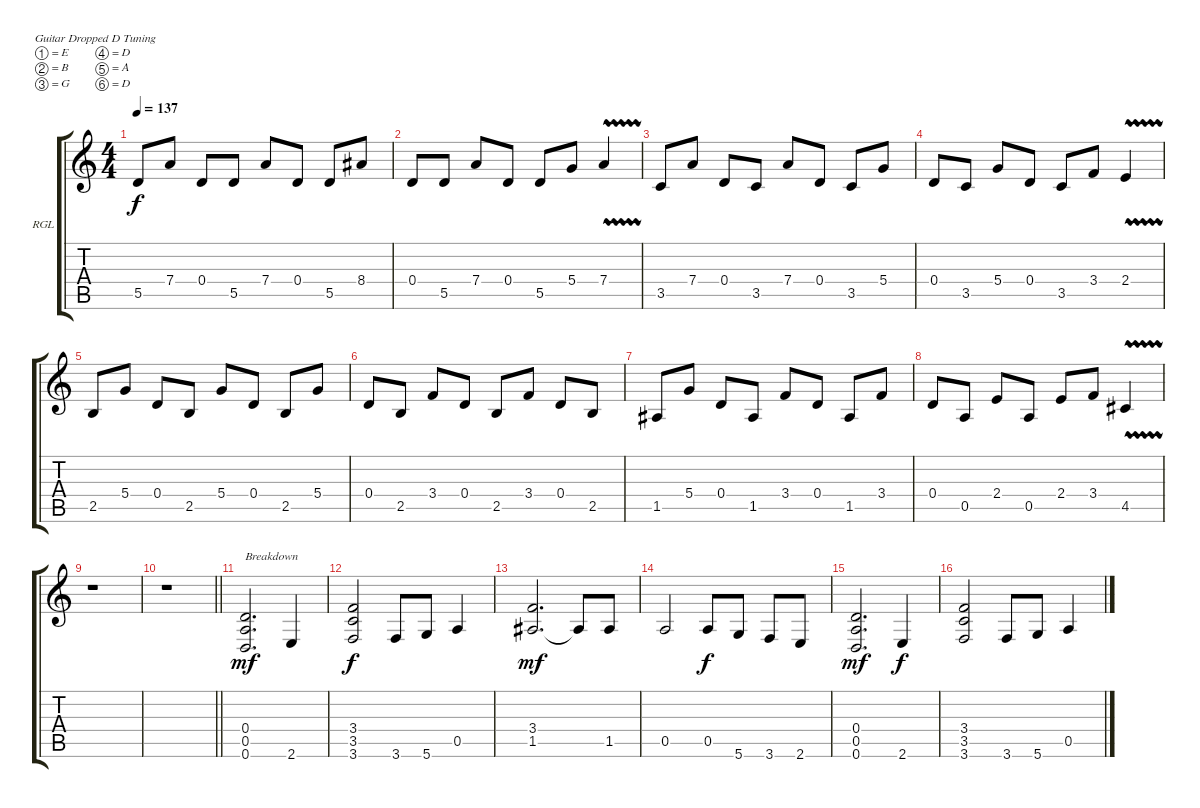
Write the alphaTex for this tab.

\defaultSystemsLayout 4
\bracketExtendMode groupsimilarinstruments
\firstSystemTrackNameOrientation horizontal
\otherSystemsTrackNameOrientation horizontal
\track ("Rhythm Guitar(Left)" "RGL") {instrument distortionguitar}
\staff {score tabs}
\tuning (E4 B3 G3 D3 A2 D2)
\ts (4 4)
\tempo 137
\clef g2
\ks c
5.5.8{dy f} 7.4.8 0.4.8 5.5.8 7.4.8 0.4.8 5.5.8 8.4.8 |
0.4.8 5.5.8 7.4.8 0.4.8 5.5.8 5.4.8 7.4{vw}.4 |
3.5.8 7.4.8 0.4.8 3.5.8 7.4.8 0.4.8 3.5.8 5.4.8 |
0.4.8 3.5.8 5.4.8 0.4.8 3.5.8 3.4.8 2.4{vw}.4 |
2.5.8 5.4.8 0.4.8 2.5.8 5.4.8 0.4.8 2.5.8 5.4.8 |
0.4.8 2.5.8 3.4.8 0.4.8 2.5.8 3.4.8 0.4.8 2.5.8 |
1.5.8 5.4.8 0.4.8 1.5.8 3.4.8 0.4.8 1.5.8 3.4.8 |
0.4.8 0.5.8 2.4.8 0.5.8 2.4.8 3.4.8 4.5{vw}.4 |
r.1 |
\barLineRight lightlight
r.1 |
(0.6 0.5 0.4).2{d txt "Breakdown" dy mf} 2.6.4 |
(3.6 3.5 3.4).2{dy f} 3.6.8 5.6.8 0.5.4 |
(1.5 3.4).2{d dy mf} 1.5{t}.8 1.5.8 |
0.5.2 0.5.8{dy f} 5.6.8 3.6.8 2.6.8 |
(0.6 0.5 0.4).2{d dy mf} 2.6.4{dy f} |
(3.6 3.5 3.4).2 3.6.8 5.6.8 0.5.4
